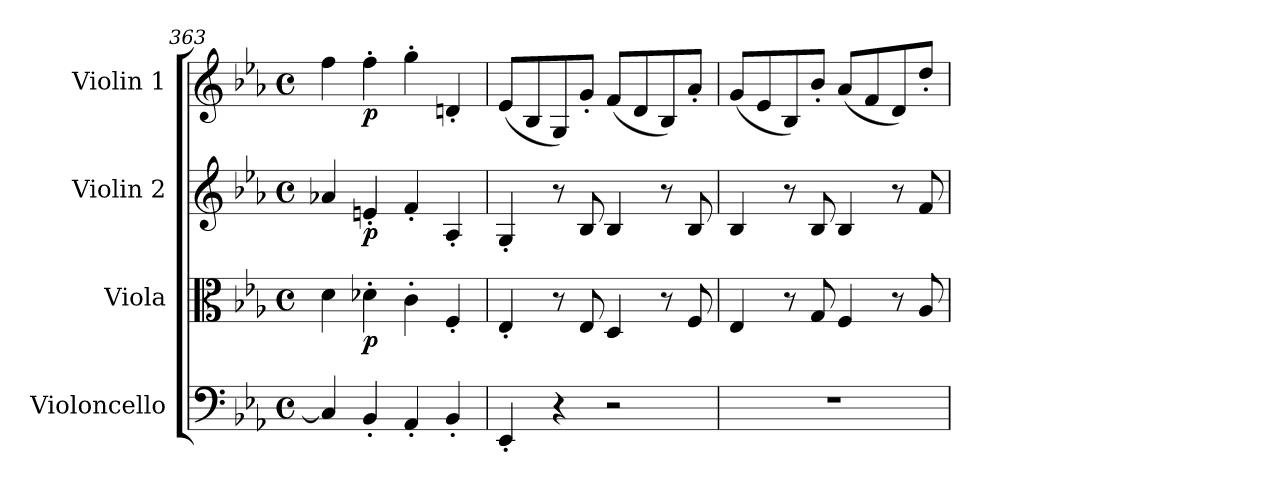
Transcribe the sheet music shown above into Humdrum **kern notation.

**kern	**kern	**dynam	**kern	**dynam	**kern	**dynam
*part4	*part3	*part3	*part2	*part2	*part1	*part1
*staff4	*staff3	*staff3	*staff2	*staff2	*staff1	*staff1
*I"Violoncello	*I"Viola	*	*I"Violin 2	*	*I"Violin 1	*
*I'Vc	*I'Vla	*	*I'Vln	*	*I'Vln	*
*clefF4	*clefC3	*	*clefG2	*	*clefG2	*
*k[b-e-a-]	*k[b-e-a-]	*	*k[b-e-a-]	*	*k[b-e-a-]	*
*M4/4	*M4/4	*	*M4/4	*	*M4/4	*
*met(c)	*met(c)	*	*met(c)	*	*met(c)	*
=363	=363	=363	=363	=363	=363	=363
4C-/]	4d\	.	4a-X/	.	4ff\	.
!	!	!LO:DY:b	!	!LO:DY:b	!	!LO:DY:b
4BB-'/	4d-X'\	p	4en'/	p	4ff'\	p
4AA-'/	4c'\	.	4f'/	.	4gg'\	.
4BB-'/	4F'/	.	4A-'/	.	4dn'/	.
=364	=364	=364	=364	=364	=364	=364
4EE-'/	4E-'/	.	4G'/	.	(8e-/L	.
.	.	.	.	.	8B-/	.
4r	8r	.	8r	.	8G/)	.
.	8E-/	.	8B-/	.	8g'/J	.
2r	4D/	.	4B-/	.	(8f/L	.
.	.	.	.	.	8d/	.
.	8r	.	8r	.	8B-/)	.
.	8F/	.	8B-/	.	8a-'/J	.
=365	=365	=365	=365	=365	=365	=365
1r	4E-/	.	4B-/	.	(8g/L	.
.	.	.	.	.	8e-/	.
.	8r	.	8r	.	8B-/)	.
.	8G/	.	8B-/	.	8b-'/J	.
.	4F/	.	4B-/	.	(8a-/L	.
.	.	.	.	.	8f/	.
.	8r	.	8r	.	8d/)	.
.	8A-/	.	8f/	.	8dd'/J	.
=	=	=	=	=	=	=
*-	*-	*-	*-	*-	*-	*-
